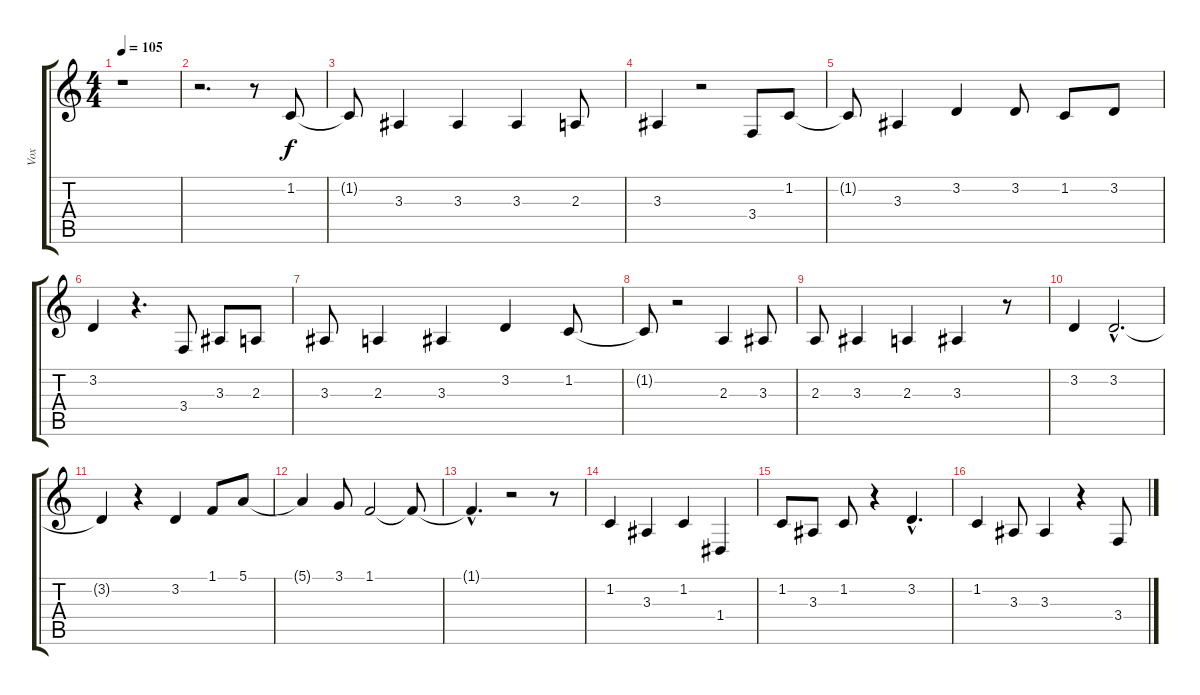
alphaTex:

\track ("Vox" "Vox") {instrument harmonica}
\staff {score tabs}
\tuning (E4 B3 G3 D3 A2 E2) {hide}
\ts (4 4)
\tempo 105
\clef g2
\ks c
r.1{dy f} |
r.2{d} r.8 1.2.8 |
1.2{t}.8 3.3.4 3.3.4 3.3.4 2.3.8 |
3.3.4 r.2 3.4.8 1.2.8 |
1.2{t}.8 3.3.4 3.2.4 3.2.8 1.2.8 3.2.8 |
3.2.4 r.4{d} 3.4.8 3.3.8 2.3.8 |
3.3.8 2.3.4 3.3.4 3.2.4 1.2.8 |
1.2{t}.8 r.2 2.3.4 3.3.8 |
2.3.8 3.3.4 2.3.4 3.3.4 r.8 |
3.2.4 3.2{hac}.2{d} |
3.2{t}.4 r.4 3.2.4 1.1.8 5.1.8 |
5.1{t}.4 3.1.8 1.1.2 1.1{t}.8 |
1.1{hac t}.4{d} r.2 r.8 |
1.2.4 3.3.4 1.2.4 1.4.4 |
1.2.8 3.3.8 1.2.8 r.4 3.2{hac}.4{d} |
1.2.4 3.3.8 3.3.4 r.4 3.4.8
